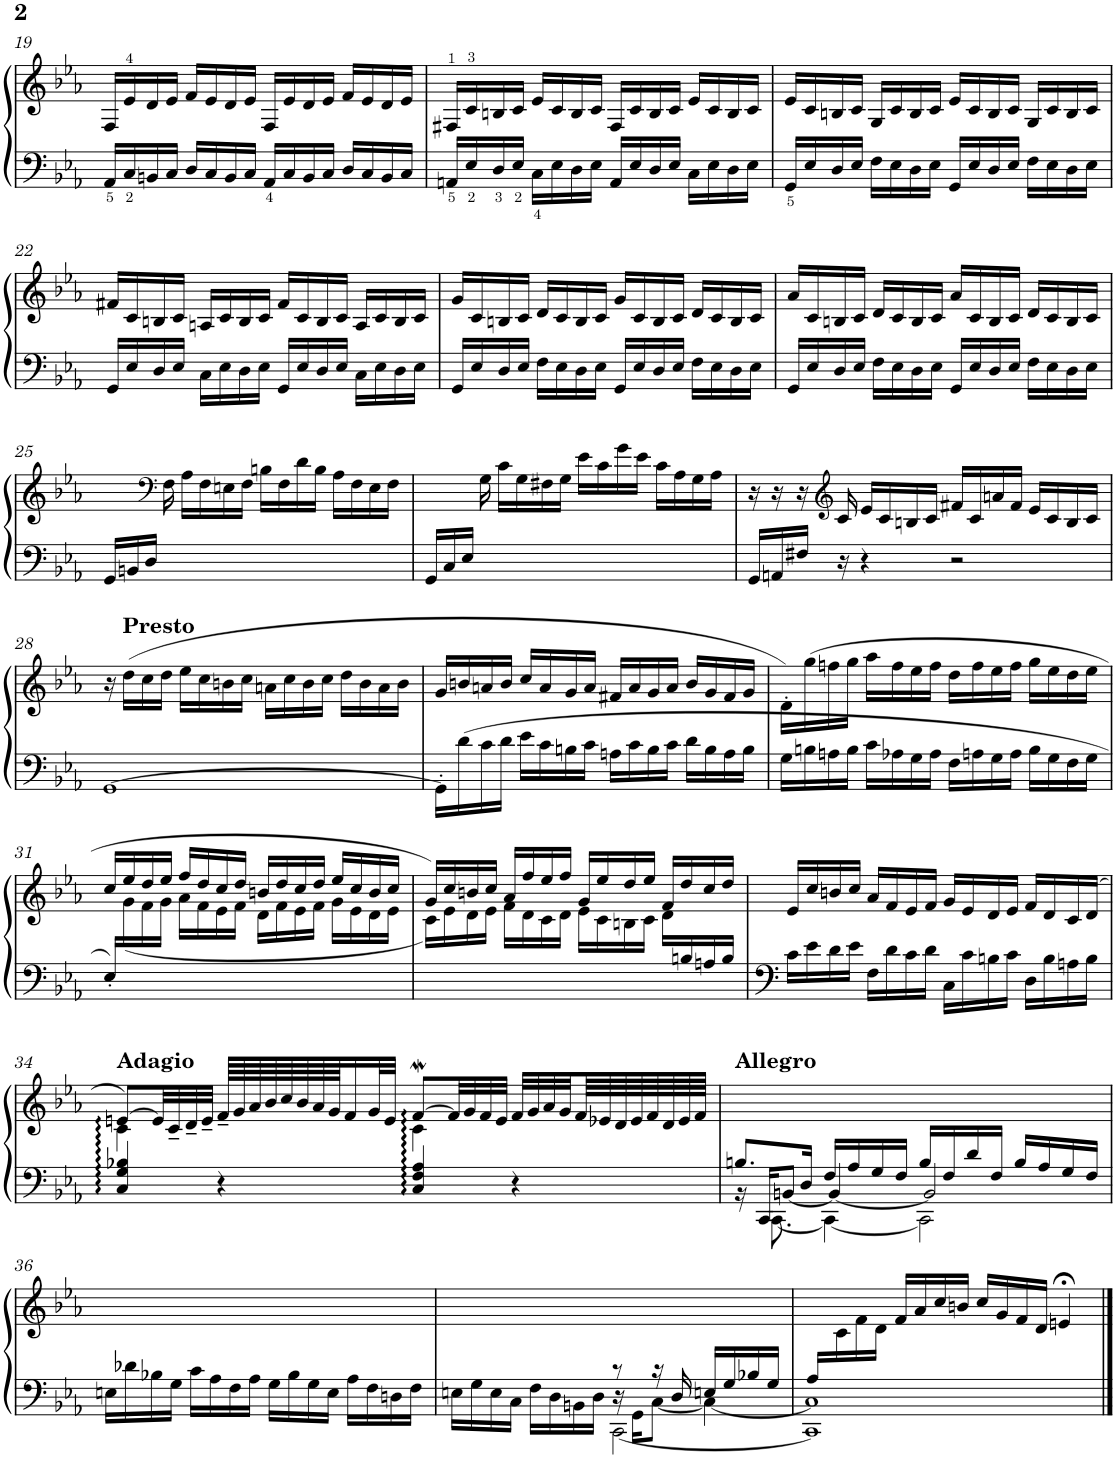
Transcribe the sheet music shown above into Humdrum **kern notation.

**kern	**kern
*part1	*part1
*staff2	*staff1
*I"Фортепиано	*
!!LO:PB:g=z
*clefF4	*clefG2
*k[b-e-a-]	*k[b-e-a-]
*M4/4	*M4/4
*met(c)	*met(c)
=19	=19
16AA-/LL	16F/LL
16C/	16e-/
16BBn/	16d/
16C/JJ	16e-/JJ
16D/LL	16f/LL
16C/	16e-/
16BB/	16d/
16C/JJ	16e-/JJ
16AA-/LL	16F/LL
16C/	16e-/
16BB/	16d/
16C/JJ	16e-/JJ
16D/LL	16f/LL
16C/	16e-/
16BB/	16d/
16C/JJ	16e-/JJ
=20	=20
16AAn/LL	16F#X/LL
16E-/	16c/
16D/	16Bn/
16E-/JJ	16c/JJ
16C\LL	16e-/LL
16E-\	16c/
16D\	16B/
16E-\JJ	16c/JJ
16AA/LL	16F#/LL
16E-/	16c/
16D/	16B/
16E-/JJ	16c/JJ
16C\LL	16e-/LL
16E-\	16c/
16D\	16B/
16E-\JJ	16c/JJ
=21	=21
16GG/LL	16e-/LL
16E-/	16c/
16D/	16Bn/
16E-/JJ	16c/JJ
16F\LL	16G/LL
16E-\	16c/
16D\	16B/
16E-\JJ	16c/JJ
16GG/LL	16e-/LL
16E-/	16c/
16D/	16B/
16E-/JJ	16c/JJ
16F\LL	16G/LL
16E-\	16c/
16D\	16B/
16E-\JJ	16c/JJ
!!LO:LB:g=z
=22	=22
16GG/LL	16f#X/LL
16E-/	16c/
16D/	16Bn/
16E-/JJ	16c/JJ
16C\LL	16An/LL
16E-\	16c/
16D\	16B/
16E-\JJ	16c/JJ
16GG/LL	16f#/LL
16E-/	16c/
16D/	16B/
16E-/JJ	16c/JJ
16C\LL	16A/LL
16E-\	16c/
16D\	16B/
16E-\JJ	16c/JJ
=23	=23
16GG/LL	16g/LL
16E-/	16c/
16D/	16Bn/
16E-/JJ	16c/JJ
16F\LL	16d/LL
16E-\	16c/
16D\	16B/
16E-\JJ	16c/JJ
16GG/LL	16g/LL
16E-/	16c/
16D/	16B/
16E-/JJ	16c/JJ
16F\LL	16d/LL
16E-\	16c/
16D\	16B/
16E-\JJ	16c/JJ
=24	=24
16GG/LL	16a-/LL
16E-/	16c/
16D/	16Bn/
16E-/JJ	16c/JJ
16F\LL	16d/LL
16E-\	16c/
16D\	16B/
16E-\JJ	16c/JJ
16GG/LL	16a-/LL
16E-/	16c/
16D/	16B/
16E-/JJ	16c/JJ
16F\LL	16d/LL
16E-\	16c/
16D\	16B/
16E-\JJ	16c/JJ
!!LO:LB:g=z
=25	=25
16GG/LL	16ryy
16BBn/	16ryy
16D/JJ	16ryy
*	*clefF4
16ryy	16F\
4ryy	16A-\LL
.	16F\
.	16En\
.	16F\JJ
2ryy	16Bn\LL
.	16F\
.	16d\
.	16B\JJ
.	16A-\LL
.	16F\
.	16E\
.	16F\JJ
=26	=26
16GG/LL	16ryy
16C/	16ryy
16E-/JJ	16ryy
16ryy	16G\
4ryy	16c\LL
.	16G\
.	16F#X\
.	16G\JJ
2ryy	16e-\LL
.	16c\
.	16g\
.	16e-\JJ
.	16c\LL
.	16A-\
.	16G\
.	16A-\JJ
=27	=27
16GG/LL	16r
16AAn/	16r
16F#X/JJ	16r
*	*clefG2
16r	16c/
4r	16e-/LL
.	16c/
.	16Bn/
.	16c/JJ
2r	16f#X/LL
.	16c/
.	16an/
.	16f#/JJ
.	16e-/LL
.	16c/
.	16B/
.	16c/JJ
!!LO:LB:g=z
=28	=28
[1GG	16r
!	!LO:TX:a:B:t=Presto
.	(16dd\LL
.	16cc\
.	16dd\JJ
.	16ee-\LL
.	16cc\
.	16bn\
.	16cc\JJ
.	16an\LL
.	16cc\
.	16b\
.	16cc\JJ
.	16dd\LL
.	16b\
.	16a\
.	16b\JJ
=29	=29
16GG'\LL]	16g/LL
16d\	16bn/
16c\	16an/
16d\JJ	16b/JJ
16e-\LL	16cc/LL
16c\	16a/
16Bn\	16g/
16c\JJ	16a/JJ
16An\LL	16f#X/LL
16c\	16a/
16B\	16g/
16c\JJ	16a/JJ
16d\LL	16b/LL
16B\	16g/
16A\	16f#/
16B\JJ	16g/JJ
=30	=30
16G\LL	16d'\LL)
16Bn\	(>16gg\
16An\	16ffn\
16B\JJ	16gg\JJ
16c\LL	16aa-\LL
16A-X\	16ff\
16G\	16ee-\
16A-\JJ	16ff\JJ
16F\LL	16dd\LL
16An\	16ff\
16G\	16ee-\
16A\JJ	16ff\JJ
16B\LL	16gg\LL
16G\	16ee-\
16F\	16dd\
16G\JJ	16ee-\JJ
!!LO:LB:g=z
=31	=31
*	*^
16E-'/LL	16cc/LL	16ryy
2...ryy	16ee-/	(<16g\
.	16dd/	16f\
.	16ee-/JJ	16g\JJ
.	16ff/LL	16a-\LL
.	16dd/	16f\
.	16cc/	16e-\
.	16dd/JJ	16f\JJ
.	16bn/LL	16d\LL
.	16dd/	16f\
.	16cc/	16e-\
.	16dd/JJ	16f\JJ
.	16ee-/LL	16g\LL
.	16cc/	16e-\
.	16b/	16d\
.	16cc/JJ	16e-\JJ
=32	=32	=32
16ryy	16g/LL)	16c\LL)
.	16cc/	16e-\
.	16bn/	16d\
.	16cc/JJ	16e-\JJ
.	16a-/LL	16f\LL
.	16ff/	16d\
.	16ee-/	16c\
.	16ff/JJ	16d\JJ
.	16g/LL	16e-\LL
.	16ee-/	16c\
.	16dd/	16Bn\
.	16ee-/JJ	16c\JJ
.	16f/LL	16d\LL
16Bn/	16dd/	8.ryy
16An/	16cc/	.
16B/JJ	16dd/JJ	.
*	*v	*v
=33	=33
16c\LL	16e-/LL
16e-\	16cc/
16d\	16bn/
16e-\JJ	16cc/JJ
16F\LL	16a-/LL
16d\	16f/
16c\	16e-/
16d\JJ	16f/JJ
16C\LL	16g/LL
16c\	16e-/
16Bn\	16d/
16c\JJ	16e-/JJ
16D\LL	16f/LL
16B\	16d/
16An\	16c/
16B\JJ	(>16d/JJ
!!LO:LB:g=z
=34	=34
*	*^
!	!LO:TX:a:B:t=Adagio	!
4C/:: 4G/:: 4B-X/::	[8en::/L)	4c::\
.	32e/LL]	.
.	32c~</	.
.	32d~</	.
.	32e~</JJJ	.
4r	64f~/LLLL	4ryy
.	64g/	.
.	64a-/	.
.	64b-/	.
.	64cc/	.
.	64b-/	.
.	64a-/	.
.	64g/JJ	.
.	16f/	.
.	32g/L	.
.	32e/JJJ	.
4C/:: 4F/:: 4A-/::	[8f::W/L	4c::\
.	32f/LL]	.
.	32g/	.
.	32f/	.
.	32e/JJJ	.
4r	32f/LLL	4ryy
.	32g/	.
.	32a-/	.
.	32g/	.
.	64f/L	.
.	64e-X/	.
.	64d/	.
.	64e-/	.
.	64f/	.
.	64d/	.
.	64e-/	.
.	64f/JJJJ	.
*	*v	*v
=35	=35
*^	*
*	*^	*
!	!	!	!LO:TX:a:B:t=Allegro
8.Bn/L	16r	16ryy	1ryy
.	16CC/KL	[8.CC\	.
.	[<8BBn/J	.	.
16D/Jk	.	.	.
16F/LL	4BB/_	4CC\_	.
16A-/	.	.	.
16G/	.	.	.
16F/JJ	.	.	.
16B/LL	2BB/]	2CC\]	.
16F/	.	.	.
16d/	.	.	.
16F/JJ	.	.	.
16B/LL	.	.	.
16A-/	.	.	.
16G/	.	.	.
16F/JJ	.	.	.
*v	*v	*v	*
!!LO:LB:g=z
=36	=36
16En\LL	1ryy
16d-X\	.
16B-X\	.
16G\JJ	.
16c\LL	.
16A-\	.
16F\	.
16A-\JJ	.
16G\LL	.
16B-\	.
16G\	.
16E\JJ	.
16A-\LL	.
16F\	.
16Dn\	.
16F\JJ	.
=37	=37
*^	*
*	*^	*
16En\LL	2ryy	2ryy	1ryy
16G\	.	.	.
16E\	.	.	.
16C\JJ	.	.	.
16F\LL	.	.	.
16D\	.	.	.
16BBn\	.	.	.
16D\JJ	.	.	.
8r	16r	[2CC\	.
.	16GG\KL	.	.
16r	[8C\J	.	.
16D/	.	.	.
16En/LL	4C\_	.	.
16G/	.	.	.
16B-X/	.	.	.
16G/JJ	.	.	.
=38	=38	=38	=38
*	*	*^	*
16A-/LL	1ryy	1C]	1CC]	16ryy
2...ryy	.	.	.	16c\
.	.	.	.	16f\
.	.	.	.	16d\JJ
.	.	.	.	16f/LL
.	.	.	.	16a-/
.	.	.	.	16cc/
.	.	.	.	16bn/JJ
.	.	.	.	16cc/LL
.	.	.	.	16g/
.	.	.	.	16f/
.	.	.	.	16d/JJ
.	.	.	.	4en;</
*v	*v	*v	*v	*
==	==
*-	*-
